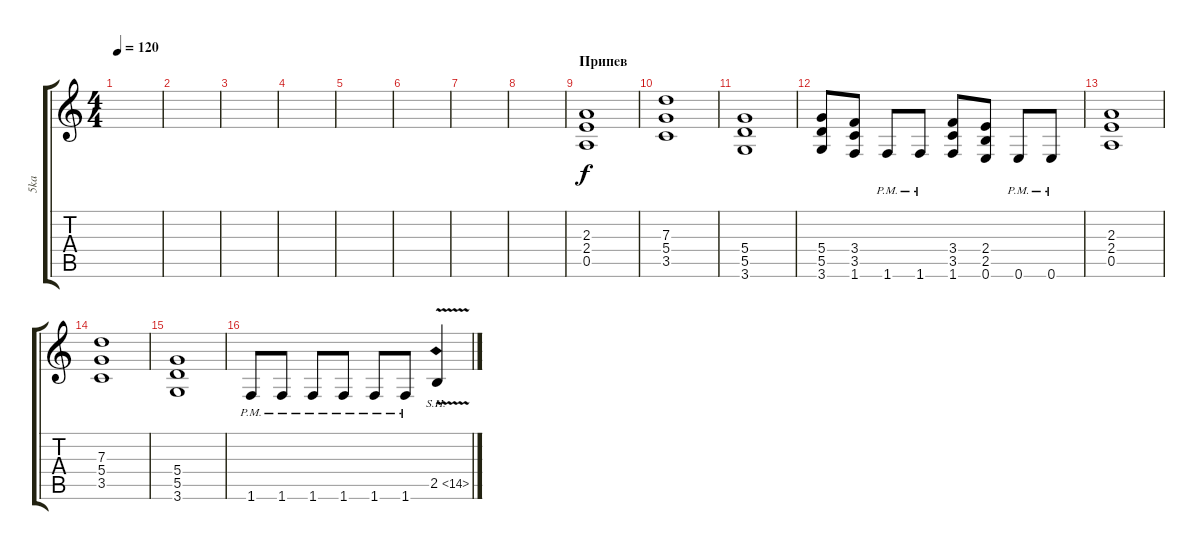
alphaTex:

\track ("5ka" "5ka") {instrument distortionguitar}
\staff {score tabs}
\tuning (E4 B3 G3 D3 A2 E2) {hide}
\ts (4 4)
\tempo 120
\clef g2
\ks c
|
|
|
|
|
|
|
|
\section ("" "Припев")
(2.3 2.4 0.5).1 |
(7.3 5.4 3.5).1 |
(5.4 5.5 3.6).1 |
(5.4 5.5 3.6).8 (3.4 3.5 1.6).8 1.6{pm}.8 1.6{pm}.8 (3.4 3.5 1.6).8 (2.4 2.5 0.6).8 0.6{pm}.8 0.6{pm}.8 |
(2.3 2.4 0.5).1 |
(7.3 5.4 3.5).1 |
(5.4 5.5 3.6).1 |
1.6{pm}.8 1.6{pm}.8 1.6{pm}.8 1.6{pm}.8 1.6{pm}.8 1.6{pm}.8 2.5{sh 12 v}.4
